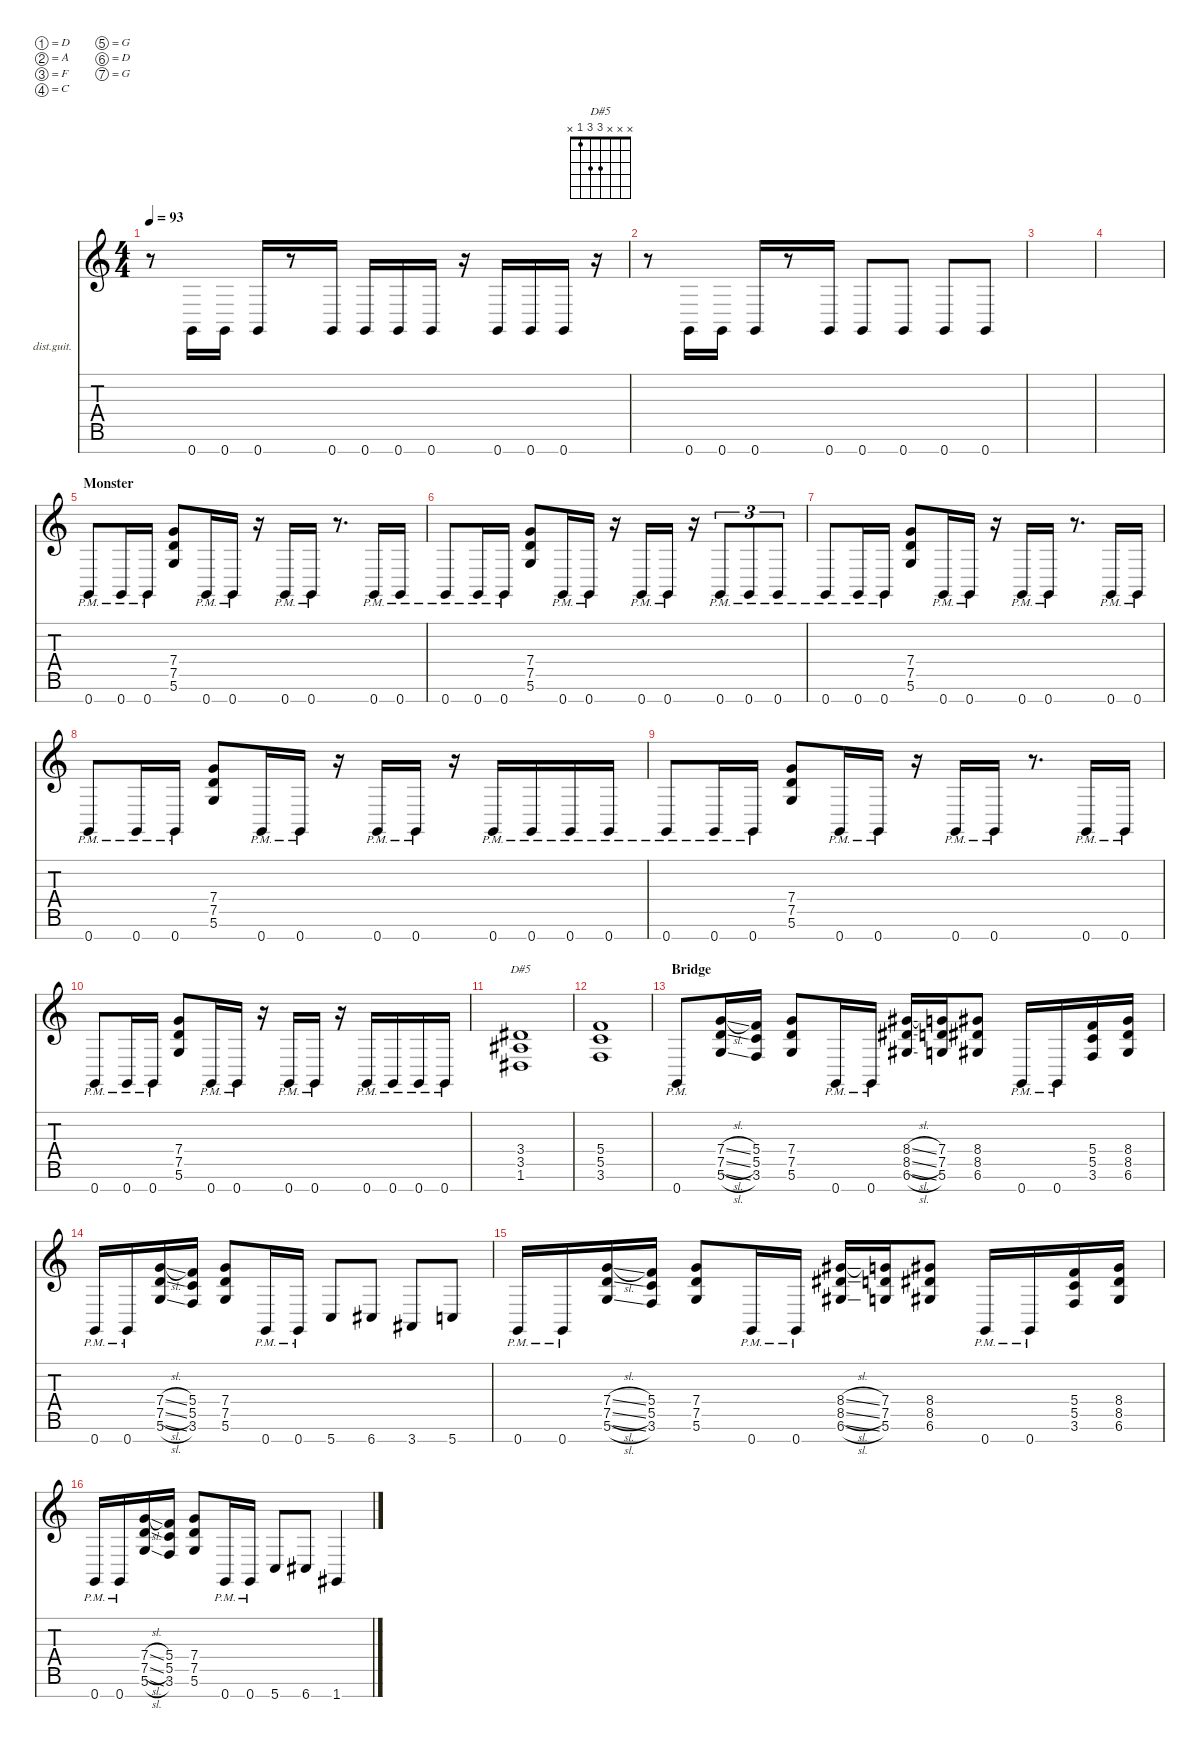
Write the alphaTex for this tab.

\defaultSystemsLayout 2
\hideDynamics
\bracketExtendMode nobrackets
\firstSystemTrackNameOrientation horizontal
\otherSystemsTrackNameOrientation horizontal
\track ("Rhytm" "dist.guit.") {defaultSystemsLayout 2 solo instrument distortionguitar}
\staff {score tabs}
\tuning (D4 A3 F3 C3 G2 D2 G1)
\chord ("D#5" x x x 3 3 1 x) {showfingering false}
\ts (4 4)
\scale
1.03043
\tempo 93
\accidentals auto
\clef g2
\ottava regular
\simile none
\scale
1.03043
\ks c
r.8{dy mf beam Down} 0.7.16{beam Up} 0.7.16{beam Up} 0.7.16{beam Up} r.8{beam Up} 0.7.16{beam Up} 0.7.16{beam Up} 0.7.16{beam Up} 0.7.16{beam Up} r.16{beam Up} 0.7.16{beam Up} 0.7.16{beam Up} 0.7.16{beam Up} r.16{beam Up} |
\scale
0.969568
\scale
0.969568 r.8{beam Down} 0.7.16{beam Up} 0.7.16{beam Up} 0.7.16{beam Up} r.8{beam Up} 0.7.16{beam Up} 0.7.8{beam Up} 0.7.8{beam Up} 0.7.8{beam Up} 0.7.8{beam Up} |
\scale
1.02601
\scale
1.02601 |
\scale
0.973989
\scale
0.973989 |
\section ("" "Monster")
\scale
1.03043
\scale
1.03043 0.7{pm}.8{beam Up} 0.7{pm}.16{beam Up} 0.7{pm}.16{beam Up} (5.6 7.5 7.4).8{beam Up} 0.7{pm}.16{beam Up} 0.7{pm}.16{beam Up} r.16{beam Up} 0.7{pm}.16{beam Up} 0.7{pm}.16{beam Up} r.8{d beam Up} 0.7{pm}.16{beam Up} 0.7{pm}.16{beam Up} |
\scale
0.969568
\scale
0.969568 0.7{pm}.8{beam Up} 0.7{pm}.16{beam Up} 0.7{pm}.16{beam Up} (5.6 7.5 7.4).8{beam Up} 0.7{pm}.16{beam Up} 0.7{pm}.16{beam Up} r.16{beam Up} 0.7{pm}.16{beam Up} 0.7{pm}.16{beam Up} r.16{beam Up} 0.7{pm}.8{tu (3 2) beam Up} 0.7{pm}.8{tu (3 2) beam Up} 0.7{pm}.8{tu (3 2) beam Up} |
\scale
1.03043
\scale
1.03043 0.7{pm}.8{beam Up} 0.7{pm}.16{beam Up} 0.7{pm}.16{beam Up} (5.6 7.5 7.4).8{beam Up} 0.7{pm}.16{beam Up} 0.7{pm}.16{beam Up} r.16{beam Up} 0.7{pm}.16{beam Up} 0.7{pm}.16{beam Up} r.8{d beam Up} 0.7{pm}.16{beam Up} 0.7{pm}.16{beam Up} |
\scale
0.969568
\scale
0.969568 0.7{pm}.8{beam Up} 0.7{pm}.16{beam Up} 0.7{pm}.16{beam Up} (5.6 7.5 7.4).8{beam Up} 0.7{pm}.16{beam Up} 0.7{pm}.16{beam Up} r.16{beam Up} 0.7{pm}.16{beam Up} 0.7{pm}.16{beam Up} r.16{beam Up} 0.7{pm}.16{beam Up} 0.7{pm}.16{beam Up} 0.7{pm}.16{beam Up} 0.7{pm}.16{beam Up} |
\scale
1.03043
\scale
1.03043 0.7{pm}.8{beam Up} 0.7{pm}.16{beam Up} 0.7{pm}.16{beam Up} (5.6 7.5 7.4).8{beam Up} 0.7{pm}.16{beam Up} 0.7{pm}.16{beam Up} r.16{beam Up} 0.7{pm}.16{beam Up} 0.7{pm}.16{beam Up} r.8{d beam Up} 0.7{pm}.16{beam Up} 0.7{pm}.16{beam Up} |
\scale
0.969568
\scale
0.969568 0.7{pm}.8{beam Up} 0.7{pm}.16{beam Up} 0.7{pm}.16{beam Up} (5.6 7.5 7.4).8{beam Up} 0.7{pm}.16{beam Up} 0.7{pm}.16{beam Up} r.16{beam Up} 0.7{pm}.16{beam Up} 0.7{pm}.16{beam Up} r.16{beam Up} 0.7{pm}.16{beam Up} 0.7{pm}.16{beam Up} 0.7{pm}.16{beam Up} 0.7{pm}.16{beam Up} |
\scale
1.03043
\scale
1.03043 (1.6{acc #} 3.5{acc #} 3.4{acc #}).1{ch "D#5" beam Up} |
\scale
0.969568
\scale
0.969568 (3.6 5.5 5.4).1{beam Up} |
\section ("" "Bridge")
\scale
1.03043
\scale
1.03043 0.7{pm}.8{beam Up} (5.6{sl} 7.5{sl} 7.4{sl}).16{beam Up} (3.6 5.5 5.4).16{beam Up} (5.6 7.5 7.4).8{beam Up} 0.7{pm}.16{beam Up} 0.7{pm}.16{beam Up} (6.6{sl acc #} 8.5{sl acc #} 8.4{sl acc #}).16{beam Up} (5.6 7.5 7.4).16{beam Up} (6.6{acc #} 8.5{acc #} 8.4{acc #}).8{beam Up} 0.7{pm}.16{beam Up} 0.7{pm}.16{beam Up} (3.6 5.5 5.4).16{beam Up} (6.6{acc #} 8.5{acc #} 8.4{acc #}).16{beam Up} |
\scale
0.969568
\scale
0.969568 0.7{pm}.16{beam Up} 0.7{pm}.16{beam Up} (5.6{sl} 7.5{sl} 7.4{sl}).16{beam Up} (3.6 5.5 5.4).16{beam Up} (5.6 7.5 7.4).8{beam Up} 0.7{pm}.16{beam Up} 0.7{pm}.16{beam Up} 5.7.8{beam Up} 6.7{acc #}.8{beam Up} 3.7{acc #}.8{beam Up} 5.7.8{beam Up} |
\scale
1.02601
\scale
1.02601 0.7{pm}.16{beam Up} 0.7{pm}.16{beam Up} (5.6{sl} 7.5{sl} 7.4{sl}).16{beam Up} (3.6 5.5 5.4).16{beam Up} (5.6 7.5 7.4).8{beam Up} 0.7{pm}.16{beam Up} 0.7{pm}.16{beam Up} (6.6{sl acc #} 8.5{sl acc #} 8.4{sl acc #}).16{beam Up} (5.6 7.5 7.4).16{beam Up} (6.6{acc #} 8.5{acc #} 8.4{acc #}).8{beam Up} 0.7{pm}.16{beam Up} 0.7{pm}.16{beam Up} (3.6 5.5 5.4).16{beam Up} (6.6{acc #} 8.5{acc #} 8.4{acc #}).16{beam Up} |
\scale
0.973989
\scale
0.973989 0.7{pm}.16{beam Up} 0.7{pm}.16{beam Up} (5.6{sl} 7.5{sl} 7.4{sl}).16{beam Up} (3.6 5.5 5.4).16{beam Up} (5.6 7.5 7.4).8{beam Up} 0.7{pm}.16{beam Up} 0.7{pm}.16{beam Up} 5.7.8{beam Up} 6.7{acc #}.8{beam Up} 1.7{acc #}.4{beam Up}
